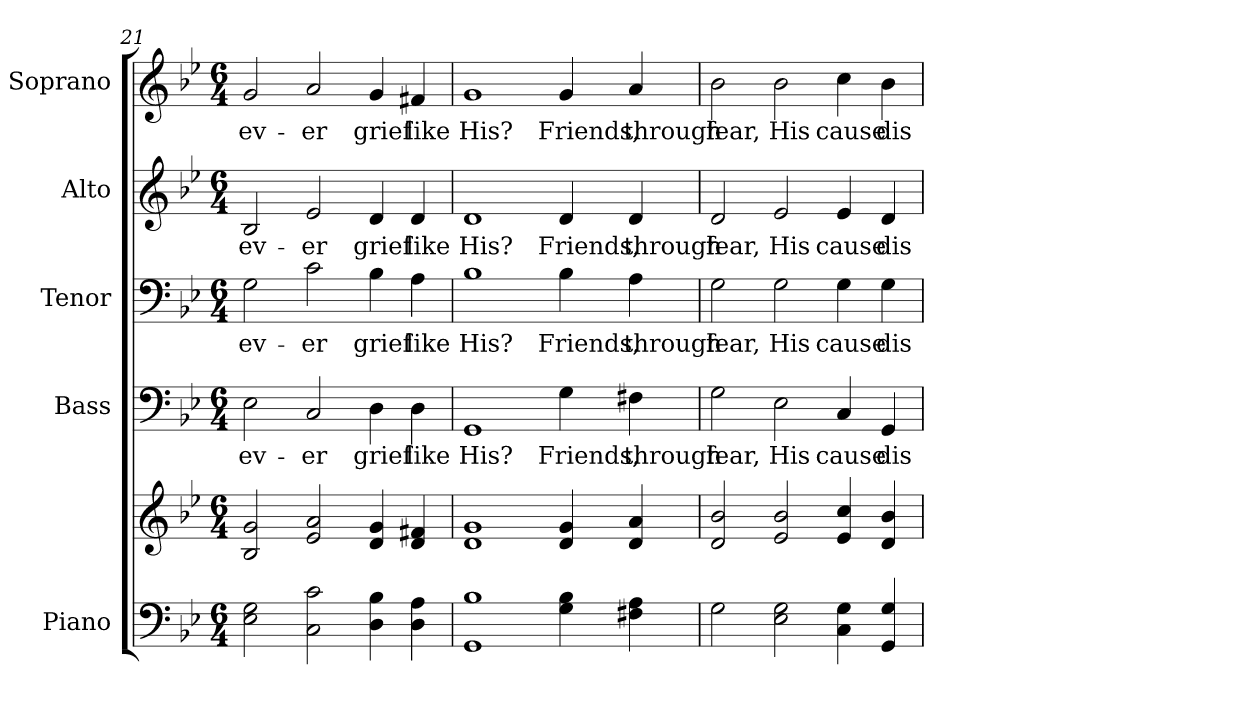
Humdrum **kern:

**kern	**kern	**kern	**text	**kern	**text	**kern	**text	**kern	**text
*part5	*part5	*part4	*part4	*part3	*part3	*part2	*part2	*part1	*part1
*staff6	*staff5	*staff4	*staff4	*staff3	*staff3	*staff2	*staff2	*staff1	*staff1
*I"Piano	*	*I"Bass	*	*I"Tenor	*	*I"Alto	*	*I"Soprano	*
*I'Pno.	*	*I'B.	*	*I'T.	*	*I'A.	*	*I'S.	*
!!LO:PB:g=z
*clefF4	*clefG2	*clefF4	*	*clefF4	*	*clefG2	*	*clefG2	*
*k[b-e-]	*k[b-e-]	*k[b-e-]	*	*k[b-e-]	*	*k[b-e-]	*	*k[b-e-]	*
*B-:	*B-:	*B-:	*	*B-:	*	*B-:	*	*B-:	*
*M6/4	*M6/4	*M6/4	*	*M6/4	*	*M6/4	*	*M6/4	*
=21	=21	=21	=21	=21	=21	=21	=21	=21	=21
!	!	!	!LO:LY:b:color=#000000	!	!	!	!	!	!
!	!	!	!	!	!LO:LY:b:color=#000000	!	!	!	!
!	!	!	!	!	!	!	!LO:LY:b:color=#000000	!	!
!	!	!	!	!	!	!	!	!	!LO:LY:b:color=#000000
2E-i\ 2Gi	2B-i/ 2gi	2E-i\	ev-	2Gi\	ev-	2B-i/	ev-	2gi/	ev-
!	!	!	!LO:LY:b:color=#000000	!	!	!	!	!	!
!	!	!	!	!	!LO:LY:b:color=#000000	!	!	!	!
!	!	!	!	!	!	!	!LO:LY:b:color=#000000	!	!
!	!	!	!	!	!	!	!	!	!LO:LY:b:color=#000000
2Ci\ 2ci	2e-i/ 2ai	2Ci/	-er	2ci\	-er	2e-i/	-er	2ai/	-er
!	!	!	!LO:LY:b:color=#000000	!	!	!	!	!	!
!	!	!	!	!	!LO:LY:b:color=#000000	!	!	!	!
!	!	!	!	!	!	!	!LO:LY:b:color=#000000	!	!
!	!	!	!	!	!	!	!	!	!LO:LY:b:color=#000000
4Di\ 4B-i	4di/ 4gi	4Di\	grief	4B-i\	grief	4di/	grief	4gi/	grief
!	!	!	!LO:LY:b:color=#000000	!	!	!	!	!	!
!	!	!	!	!	!LO:LY:b:color=#000000	!	!	!	!
!	!	!	!	!	!	!	!LO:LY:b:color=#000000	!	!
!	!	!	!	!	!	!	!	!	!LO:LY:b:color=#000000
4Di\ 4Ai	4di/ 4f#Xi	4Di\	like	4Ai\	like	4di/	like	4f#Xi/	like
=22	=22	=22	=22	=22	=22	=22	=22	=22	=22
!	!	!	!LO:LY:b:color=#000000	!	!	!	!	!	!
!	!	!	!	!	!LO:LY:b:color=#000000	!	!	!	!
!	!	!	!	!	!	!	!LO:LY:b:color=#000000	!	!
!	!	!	!	!	!	!	!	!	!LO:LY:b:color=#000000
1GGi 1B-i	1di 1gi	1GGi	His?	1B-i	His?	1di	His?	1gi	His?
!	!	!	!LO:LY:b:color=#000000	!	!	!	!	!	!
!	!	!	!	!	!LO:LY:b:color=#000000	!	!	!	!
!	!	!	!	!	!	!	!LO:LY:b:color=#000000	!	!
!	!	!	!	!	!	!	!	!	!LO:LY:b:color=#000000
4Gi\ 4B-i	4di/ 4gi	4Gi\	Friends,	4B-i\	Friends,	4di/	Friends,	4gi/	Friends,
!	!	!	!LO:LY:b:color=#000000	!	!	!	!	!	!
!	!	!	!	!	!LO:LY:b:color=#000000	!	!	!	!
!	!	!	!	!	!	!	!LO:LY:b:color=#000000	!	!
!	!	!	!	!	!	!	!	!	!LO:LY:b:color=#000000
4F#Xi\ 4Ai	4di/ 4ai	4F#Xi\	through	4Ai\	through	4di/	through	4ai/	through
!!LO:PB:g=z
=23	=23	=23	=23	=23	=23	=23	=23	=23	=23
!	!	!	!LO:LY:b:color=#000000	!	!	!	!	!	!
!	!	!	!	!	!LO:LY:b:color=#000000	!	!	!	!
!	!	!	!	!	!	!	!LO:LY:b:color=#000000	!	!
!	!	!	!	!	!	!	!	!	!LO:LY:b:color=#000000
2Gi\	2di/ 2b-i	2Gi\	fear,	2Gi\	fear,	2di/	fear,	2b-i\	fear,
!	!	!	!LO:LY:b:color=#000000	!	!	!	!	!	!
!	!	!	!	!	!LO:LY:b:color=#000000	!	!	!	!
!	!	!	!	!	!	!	!LO:LY:b:color=#000000	!	!
!	!	!	!	!	!	!	!	!	!LO:LY:b:color=#000000
2E-i\ 2Gi	2e-i/ 2b-i	2E-i\	His	2Gi\	His	2e-i/	His	2b-i\	His
!	!	!	!LO:LY:b:color=#000000	!	!	!	!	!	!
!	!	!	!	!	!LO:LY:b:color=#000000	!	!	!	!
!	!	!	!	!	!	!	!LO:LY:b:color=#000000	!	!
!	!	!	!	!	!	!	!	!	!LO:LY:b:color=#000000
4Ci\ 4Gi	4e-i/ 4cci	4Ci/	cause	4Gi\	cause	4e-i/	cause	4cci\	cause
!	!	!	!LO:LY:b:color=#000000	!	!	!	!	!	!
!	!	!	!	!	!LO:LY:b:color=#000000	!	!	!	!
!	!	!	!	!	!	!	!LO:LY:b:color=#000000	!	!
!	!	!	!	!	!	!	!	!	!LO:LY:b:color=#000000
4GGi/ 4Gi	4di/ 4b-i	4GGi/	dis	4Gi\	dis	4di/	dis	4b-i\	dis
=	=	=	=	=	=	=	=	=	=
*-	*-	*-	*-	*-	*-	*-	*-	*-	*-
